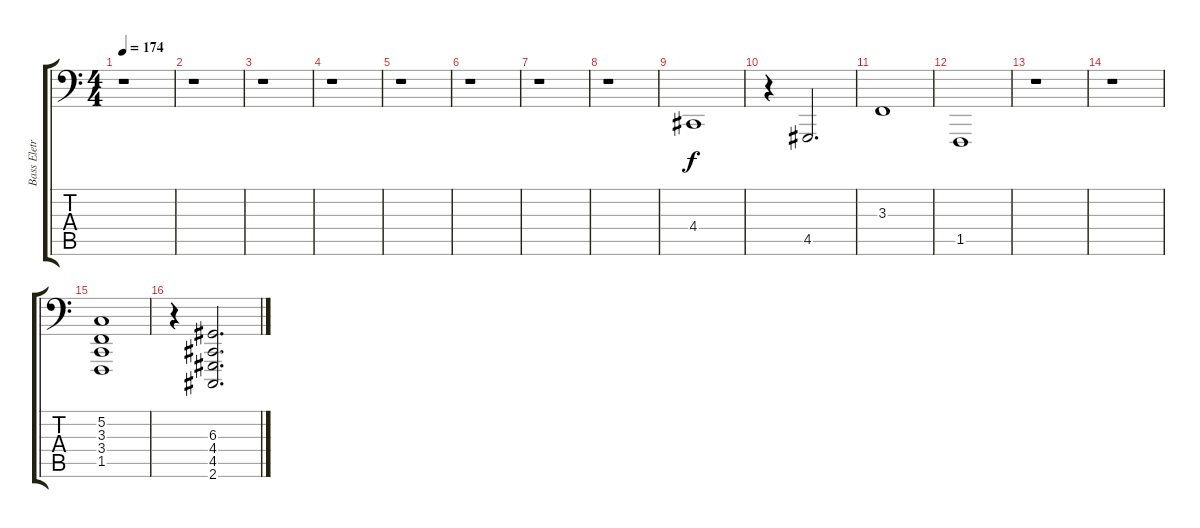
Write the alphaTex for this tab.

\track ("Bass Eletronic Effect" "Bass Eletr") {instrument synthbrass1}
\staff {score tabs}
\tuning (C3 G2 D2 A1 E1 B0) {hide}
\ts (4 4)
\tempo 174
\clef f4
\ks c
r.1{dy f} |
r.1 |
r.1 |
r.1 |
r.1 |
r.1 |
r.1 |
r.1 |
4.4.1 |
r.4 4.5.2{d} |
3.3.1 |
1.5.1 |
r.1 |
r.1 |
(5.2 3.3 3.4 1.5).1 |
r.4 (6.3 4.4 4.5 2.6).2{d}
